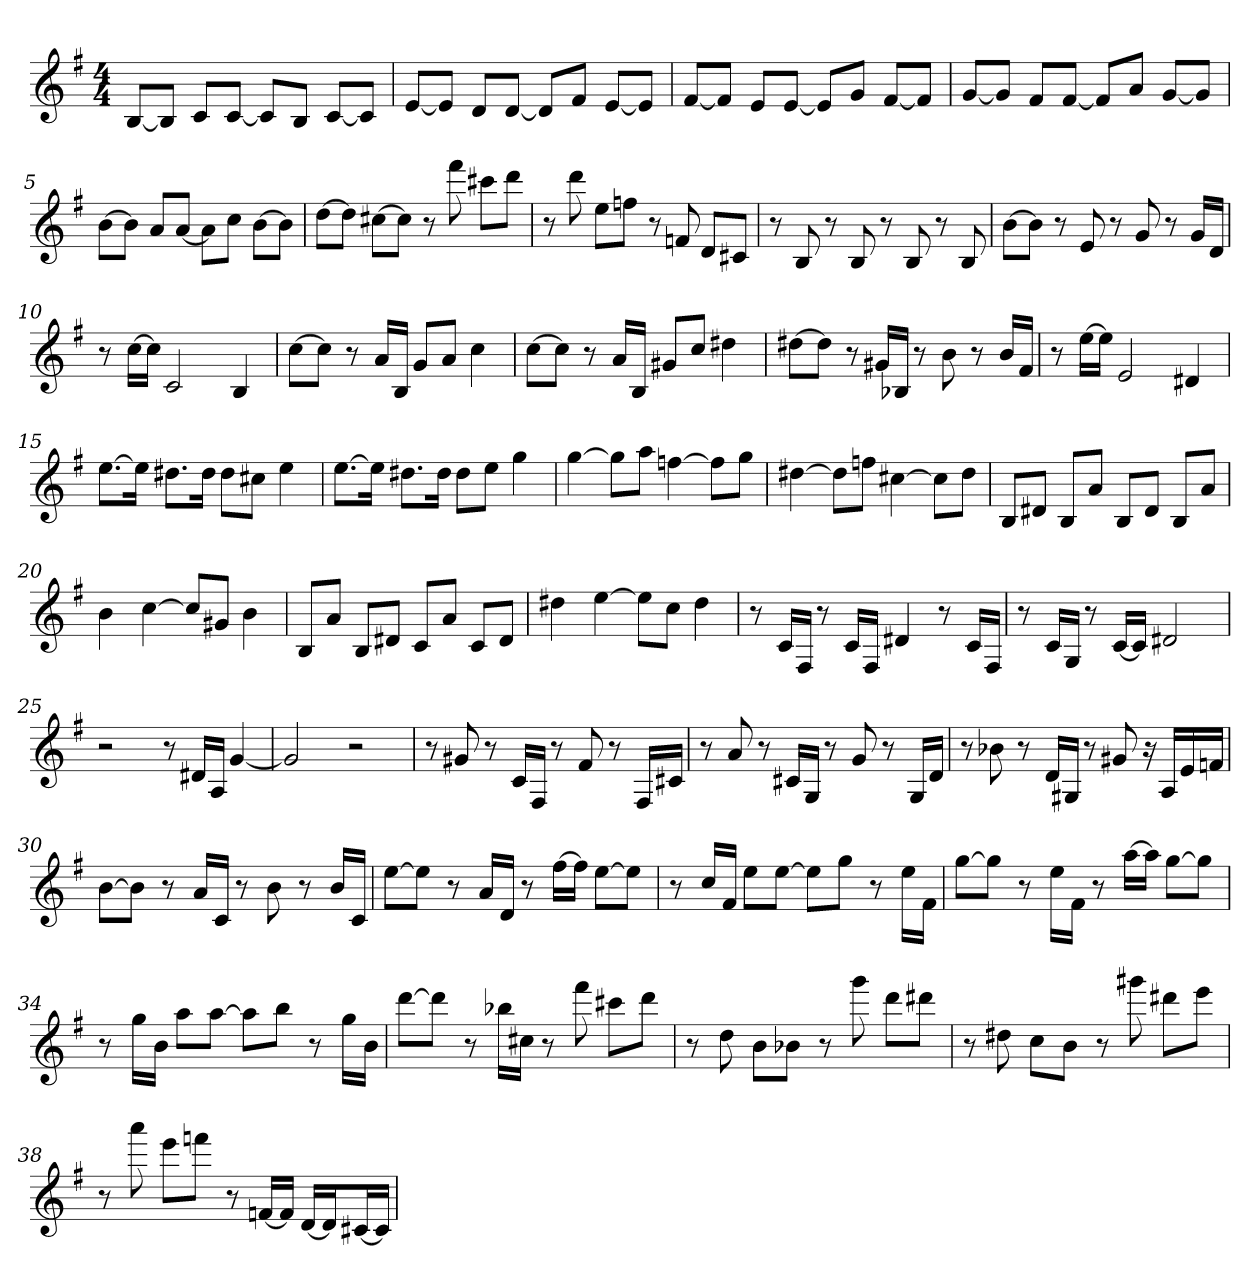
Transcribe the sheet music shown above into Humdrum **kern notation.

**kern
*part1
*staff1
*clefG2
*k[f#]
*G:
*M4/4
=1
[8B/L
8B/J]
8c/L
[8c/J
8c/L]
8B/J
[8c/L
8c/J]
=2
[8e/L
8e/J]
8d/L
[8d/J
8d/L]
8f#/J
[8e/L
8e/J]
=3
[8f#/L
8f#/J]
8e/L
[8e/J
8e/L]
8g/J
[8f#/L
8f#/J]
=4
[8g/L
8g/J]
8f#/L
[8f#/J
8f#/L]
8a/J
[8g/L
8g/J]
=5
[8b\L
8b\J]
8a/L
[8a/J
8a\L]
8cc\J
[8b\L
8b\J]
=6
[8dd\L
8dd\J]
[8cc#X\L
8cc#\J]
8r
8fff#
8ccc#X\L
8ddd\J
=7
8r
8ddd
8ee\L
8ffn\J
8r
8fn
8d/L
8c#X/J
=8
8r
8B
8r
8B
8r
8B
8r
8B
=9
[8b\L
8b\J]
8r
8e
8r
8g
8r
16g/LL
16d/JJ
=10
8r
[16cc\LL
16cc\JJ]
2c
4B
=11
[8cc\L
8cc\J]
8r
16a/LL
16B/JJ
8g/L
8a/J
4cc
=12
[8cc\L
8cc\J]
8r
16a/LL
16B/JJ
8g#X/L
8cc/J
4dd#X
=13
[8dd#X\L
8dd#\J]
8r
16g#X/LL
16B-X/JJ
8r
8b
8r
16b/LL
16f#/JJ
=14
8r
[16ee\LL
16ee\JJ]
2e
4d#X
=15
[8.ee\L
16ee\Jk]
8.dd#X\L
16dd#\Jk
8dd#\L
8cc#X\J
4ee
=16
[8.ee\L
16ee\Jk]
8.dd#X\L
16dd#\Jk
8dd#\L
8ee\J
4gg
=17
[4gg
8gg\L]
8aa\J
[4ffn
8ff\L]
8gg\J
=18
[4dd#X
8dd#\L]
8ffn\J
[4cc#X
8cc#\L]
8dd#\J
=19
8B/L
8d#X/J
8B/L
8a/J
8B/L
8d#/J
8B/L
8a/J
=20
4b
[4cc
8cc/L]
8g#X/J
4b
=21
8B/L
8a/J
8B/L
8d#X/J
8c/L
8a/J
8c/L
8d#/J
=22
4dd#X
[4ee
8ee\L]
8cc\J
4dd#
=23
8r
16c/LL
16F#/JJ
8r
16c/LL
16F#/JJ
4d#X
8r
16c/LL
16F#/JJ
=24
8r
16c/LL
16G/JJ
8r
[16c/LL
16c/JJ]
2d#X
=25
2r
8r
16d#X/LL
16A/JJ
[4g
=26
2g]
2r
=27
8r
8g#X
8r
16c/LL
16F#/JJ
8r
8f#
8r
16F#/LL
16c#X/JJ
=28
8r
8a
8r
16c#X/LL
16G/JJ
8r
8g
8r
16G/LL
16d/JJ
=29
8r
8b-X
8r
16d/LL
16G#X/JJ
8r
8g#X
16r
16A/LL
16e/
16fn/JJ
=30
[8b\L
8b\J]
8r
16a/LL
16c/JJ
8r
8b
8r
16b/LL
16c/JJ
=31
[8ee\L
8ee\J]
8r
16a/LL
16d/JJ
8r
[16ff#\LL
16ff#\JJ]
[8ee\L
8ee\J]
=32
8r
16cc/LL
16f#/JJ
8ee\L
[8ee\J
8ee\L]
8gg\J
8r
16ee\LL
16f#\JJ
=33
[8gg\L
8gg\J]
8r
16ee\LL
16f#\JJ
8r
[16aa\LL
16aa\JJ]
[8gg\L
8gg\J]
=34
8r
16gg\LL
16b\JJ
8aa\L
[8aa\J
8aa\L]
8bb\J
8r
16gg\LL
16b\JJ
=35
[8ddd\L
8ddd\J]
8r
16bb-X\LL
16cc#X\JJ
8r
8fff#
8ccc#X\L
8ddd\J
=36
8r
8dd
8b\L
8b-X\J
8r
8ggg
8ddd\L
8ddd#X\J
=37
8r
8dd#X
8cc\L
8b\J
8r
8ggg#X
8ddd#X\L
8eee\J
=38
8r
8aaa
8eee\L
8fffn\J
8r
[16fn/LL
16f/JJ]
[16d/LL
16d/J]
[16c#X/L
16c#/JJ]
=
*-
